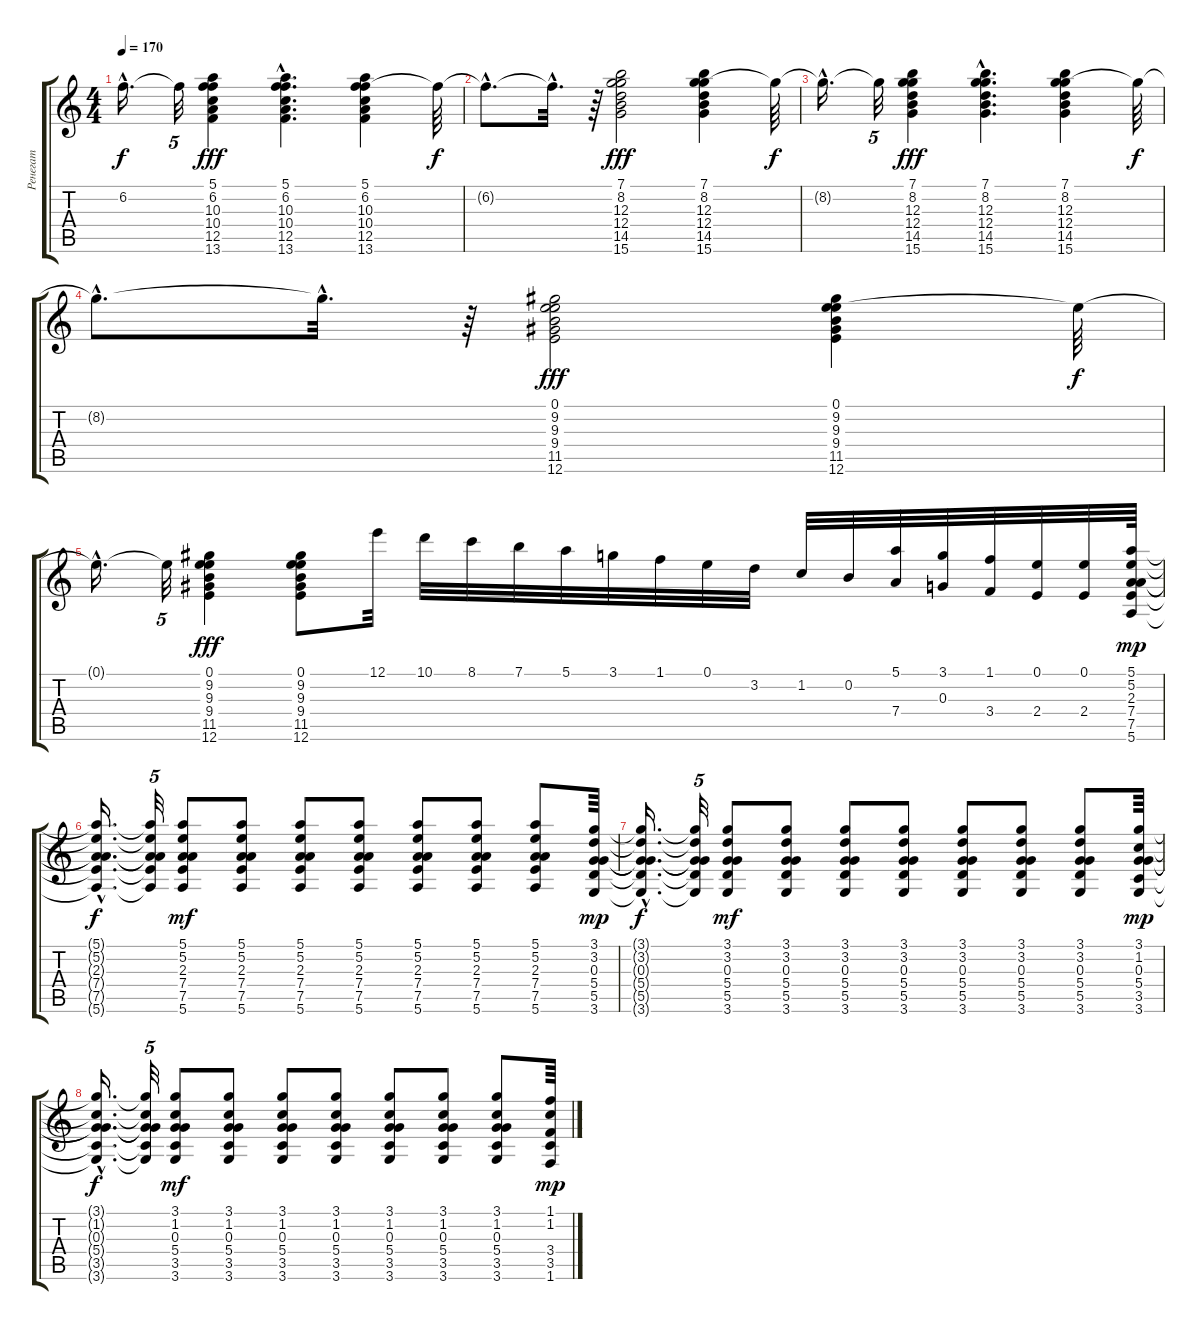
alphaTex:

\track ("Ренегат" "Ренегат") {instrument acousticguitarsteel}
\staff {score tabs}
\tuning (E4 B3 G3 D3 A2 E2) {hide}
\ts (4 4)
\tempo 170
\clef g2
\ks c
6.2{hac t}.16{d dy f} 6.2{t}.32{tu (5 4)} (5.1 6.2 10.3 10.4 12.5 13.6).4{dy fff} (5.1 6.2{hac} 10.3 10.4 12.5 13.6).4{d} (5.1 6.2 10.3 10.4 12.5 13.6).4 6.2{t}.64{dy f} |
6.2{hac t}.8{d} 6.2{hac t}.32{d} r.64 (7.1 8.2 12.3 12.4 14.5 15.6).2{dy fff} (7.1 8.2 12.3 12.4 14.5 15.6).4 8.2{t}.64{dy f} |
8.2{hac t}.16{d} 8.2{t}.32{tu (5 4)} (7.1 8.2 12.3 12.4 14.5 15.6).4{dy fff} (7.1 8.2{hac} 12.3 12.4 14.5 15.6).4{d} (7.1 8.2 12.3 12.4 14.5 15.6).4 8.2{t}.64{dy f} |
8.2{hac t}.8{d} 8.2{hac t}.32{d} r.64 (0.1 9.2 9.3 9.4 11.5 12.6).2{dy fff} (0.1 9.2 9.3 9.4 11.5 12.6).4 0.1{t}.64{dy f} |
0.1{hac t}.16{d} 0.1{t}.32{tu (5 4)} (0.1 9.2 9.3 9.4 11.5 12.6).4{dy fff} (0.1 9.2 9.3 9.4 11.5 12.6).8 12.1.32{volume 14 instrument distortionguitar} 10.1.32 8.1.32 7.1.32 5.1.32 3.1.32 1.1.32 0.1.32 3.2.32 1.2.32 0.2.32 (5.1 7.4).32 (3.1 0.3).32 (1.1 3.4).32 (0.1 2.4).32 (0.1 2.4).32 (5.1 5.2 2.3 7.4 7.5 5.6).64{dy mp volume 13 instrument distortionguitar} |
(5.1{hac t} 5.2{hac t} 2.3{hac t} 7.4{hac t} 7.5{hac t} 5.6{hac t}).16{d dy f} (5.1{t} 5.2{t} 2.3{t} 7.4{t} 7.5{t} 5.6{t}).32{tu (5 4)} (5.1 5.2 2.3 7.4 7.5 5.6).8{dy mf} (5.1 5.2 2.3 7.4 7.5 5.6).8 (5.1 5.2 2.3 7.4 7.5 5.6).8 (5.1 5.2 2.3 7.4 7.5 5.6).8 (5.1 5.2 2.3 7.4 7.5 5.6).8 (5.1 5.2 2.3 7.4 7.5 5.6).8 (5.1 5.2 2.3 7.4 7.5 5.6).8 (3.1 3.2 0.3 5.4 5.5 3.6).64{dy mp} |
(3.1{hac t} 3.2{hac t} 0.3{hac t} 5.4{hac t} 5.5{hac t} 3.6{hac t}).16{d dy f} (3.1{t} 3.2{t} 0.3{t} 5.4{t} 5.5{t} 3.6{t}).32{tu (5 4)} (3.1 3.2 0.3 5.4 5.5 3.6).8{dy mf} (3.1 3.2 0.3 5.4 5.5 3.6).8 (3.1 3.2 0.3 5.4 5.5 3.6).8 (3.1 3.2 0.3 5.4 5.5 3.6).8 (3.1 3.2 0.3 5.4 5.5 3.6).8 (3.1 3.2 0.3 5.4 5.5 3.6).8 (3.1 3.2 0.3 5.4 5.5 3.6).8 (3.1 1.2 0.3 5.4 3.5 3.6).64{dy mp} |
(3.1{hac t} 1.2{hac t} 0.3{hac t} 5.4{hac t} 3.5{hac t} 3.6{hac t}).16{d dy f} (3.1{t} 1.2{t} 0.3{t} 5.4{t} 3.5{t} 3.6{t}).32{tu (5 4)} (3.1 1.2 0.3 5.4 3.5 3.6).8{dy mf} (3.1 1.2 0.3 5.4 3.5 3.6).8 (3.1 1.2 0.3 5.4 3.5 3.6).8 (3.1 1.2 0.3 5.4 3.5 3.6).8 (3.1 1.2 0.3 5.4 3.5 3.6).8 (3.1 1.2 0.3 5.4 3.5 3.6).8 (3.1 1.2 0.3 5.4 3.5 3.6).8 (1.1 1.2 3.4 3.5 1.6).64{dy mp}
